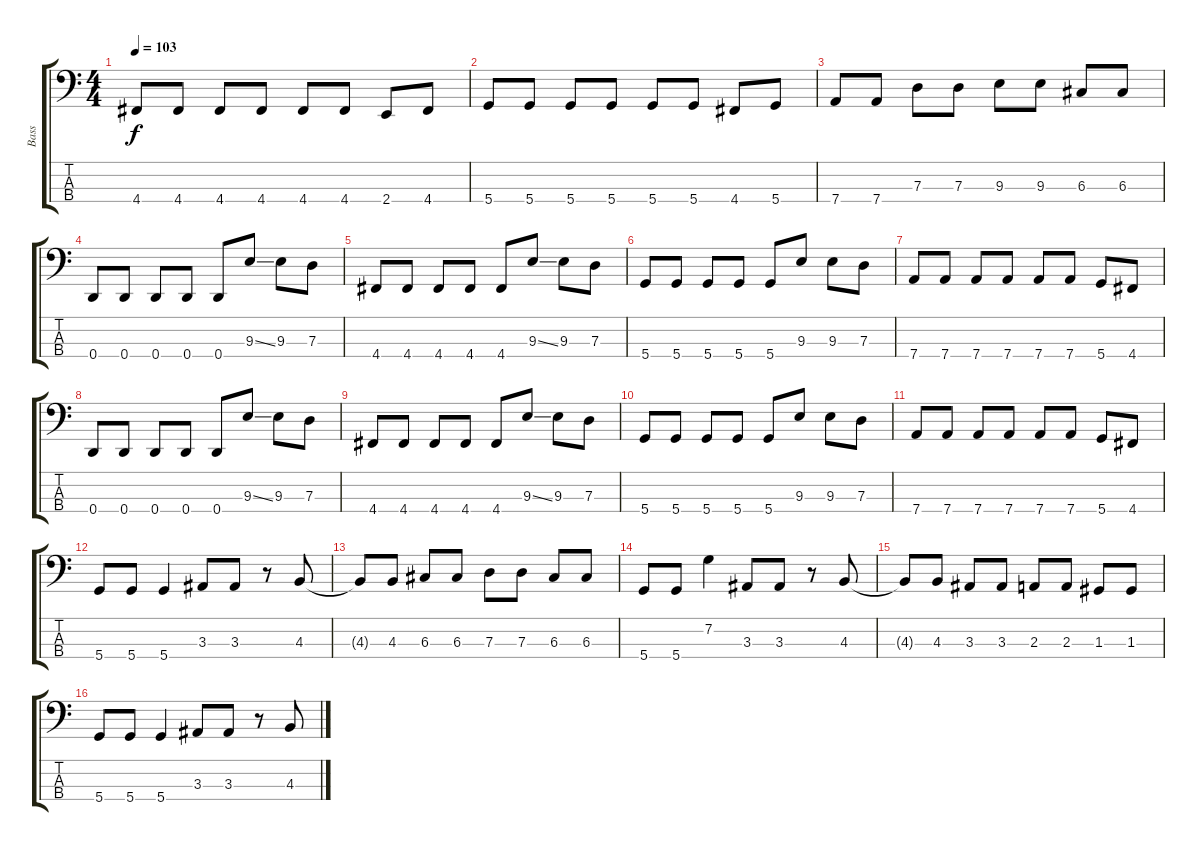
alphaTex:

\track ("Bass" "Bass") {instrument electricbassfinger}
\staff {score tabs}
\tuning (D2 C2 G1 D1) {hide}
\ts (4 4)
\tempo 103
\clef f4
\ks c
4.4.8{dy f} 4.4.8 4.4.8 4.4.8 4.4.8 4.4.8 2.4.8 4.4.8 |
5.4.8 5.4.8 5.4.8 5.4.8 5.4.8 5.4.8 4.4.8 5.4.8 |
7.4.8 7.4.8 7.3.8 7.3.8 9.3.8 9.3.8 6.3.8 6.3.8 |
0.4.8 0.4.8 0.4.8 0.4.8 0.4.8 9.3{ss}.8 9.3.8 7.3.8 |
4.4.8 4.4.8 4.4.8 4.4.8 4.4.8 9.3{ss}.8 9.3.8 7.3.8 |
5.4.8 5.4.8 5.4.8 5.4.8 5.4.8 9.3.8 9.3.8 7.3.8 |
7.4.8 7.4.8 7.4.8 7.4.8 7.4.8 7.4.8 5.4.8 4.4.8 |
0.4.8 0.4.8 0.4.8 0.4.8 0.4.8 9.3{ss}.8 9.3.8 7.3.8 |
4.4.8 4.4.8 4.4.8 4.4.8 4.4.8 9.3{ss}.8 9.3.8 7.3.8 |
5.4.8 5.4.8 5.4.8 5.4.8 5.4.8 9.3.8 9.3.8 7.3.8 |
7.4.8 7.4.8 7.4.8 7.4.8 7.4.8 7.4.8 5.4.8 4.4.8 |
5.4.8 5.4.8 5.4.4 3.3.8 3.3.8 r.8 4.3.8 |
4.3{t}.8 4.3.8 6.3.8 6.3.8 7.3.8 7.3.8 6.3.8 6.3.8 |
5.4.8 5.4.8 7.2.4 3.3.8 3.3.8 r.8 4.3.8 |
4.3{t}.8 4.3.8 3.3.8 3.3.8 2.3.8 2.3.8 1.3.8 1.3.8 |
5.4.8 5.4.8 5.4.4 3.3.8 3.3.8 r.8 4.3.8
